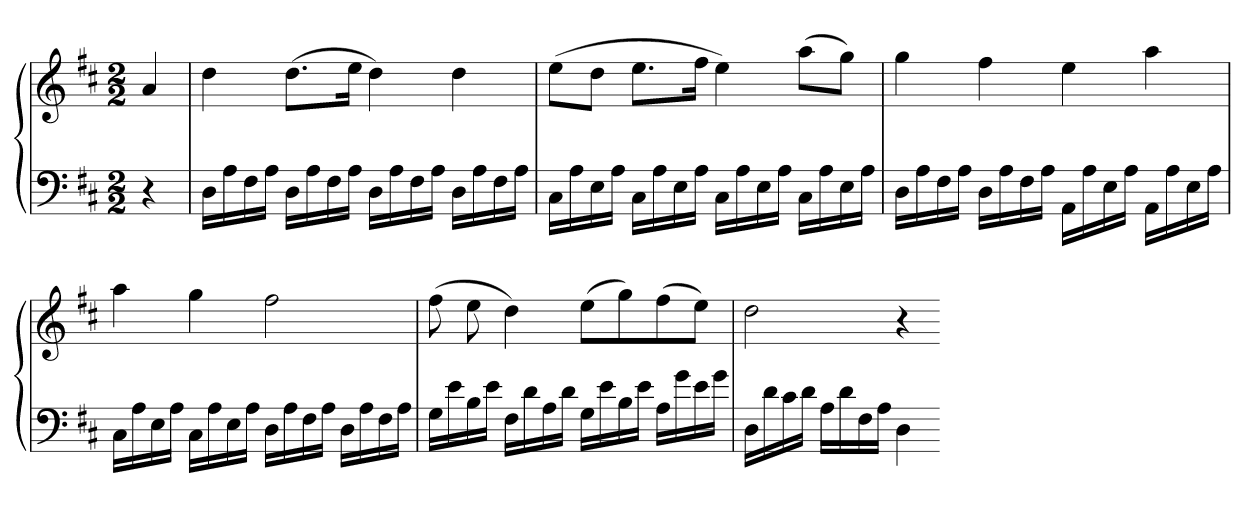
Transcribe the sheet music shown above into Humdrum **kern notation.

**kern	**kern
*part1	*part1
*staff2	*staff1
*clefF4	*clefG2
*k[f#c#]	*k[f#c#]
*D:	*D:
*M2/2	*M2/2
=	=
4r	4a
=	=
16DLL	4dd
16A	.
16F#	.
16AJJ	.
16DLL	(8.ddL
16A	.
16F#	.
16AJJ	16eeJk
16DLL	4dd)
16A	.
16F#	.
16AJJ	.
16DLL	4dd
16A	.
16F#	.
16AJJ	.
=	=
16C#LL	(8eeL
16A	.
16E	8ddJ
16AJJ	.
16C#LL	8.eeL
16A	.
16E	.
16AJJ	16ff#Jk
16C#LL	4ee)
16A	.
16E	.
16AJJ	.
16C#LL	(8aaL
16A	.
16E	8ggJ)
16AJJ	.
=	=
16DLL	4gg
16A	.
16F#	.
16AJJ	.
16DLL	4ff#
16A	.
16F#	.
16AJJ	.
16AALL	4ee
16A	.
16E	.
16AJJ	.
16AALL	4aa
16A	.
16E	.
16AJJ	.
=	=
16C#LL	4aa
16A	.
16E	.
16AJJ	.
16C#LL	4gg
16A	.
16E	.
16AJJ	.
16DLL	2ff#
16A	.
16F#	.
16AJJ	.
16DLL	.
16A	.
16F#	.
16AJJ	.
=	=
16GLL	(8ff#
16e	.
16B	8ee
16eJJ	.
16F#LL	4dd)
16d	.
16A	.
16dJJ	.
16GLL	(8eeL
16e	.
16B	8gg)
16eJJ	.
16ALL	(8ff#
16g	.
16e	8eeJ)
16gJJ	.
=	=
16DLL	2dd
16d	.
16c#	.
16dJJ	.
16ALL	.
16d	.
16F#	.
16AJJ	.
4D	4r
=-	=-
*-	*-
